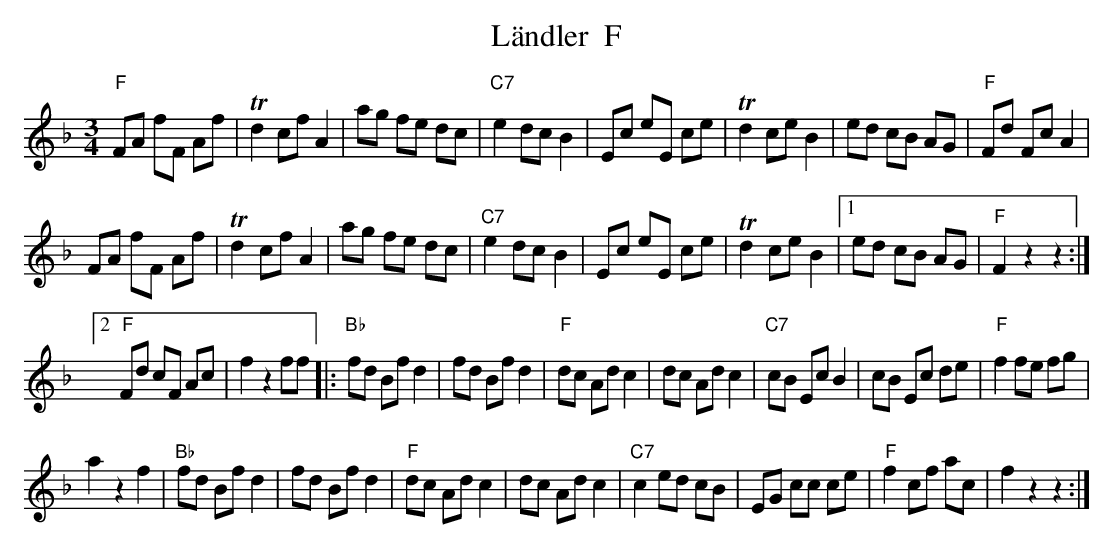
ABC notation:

X:1
T: L\"andler  F
M:3/4
L:1/8
K:F
"F"FA fF Af | Td2 cf A2 | ag fe dc | "C7"e2dc B2 | Ec eE ce | Td2 ce B2 |  ed cB AG | "F"Fd Fc A2 |
FA fF Af | Td2 cf A2 | ag fe dc | "C7"e2 dc B2 | Ec eE ce | Td2 ce B2 |1 ed cB AG | "F"F2 z2z2 :|2
"F"Fd cF Ac | f2z2ff |: "Bb"fd Bf d2 | fd Bf d2 | "F"dc Ad c2 | dc Ad c2 | "C7"cB Ec B2 | cB Ec de | "F"f2 fe fg |
a2z2f2 | "Bb"fd Bf d2 | fd Bf d2 | "F"dc Ad c2 | dc Ad c2 | "C7"c2 ed cB | EG cc ce | "F"f2 cf ac | f2z2z2 :|
